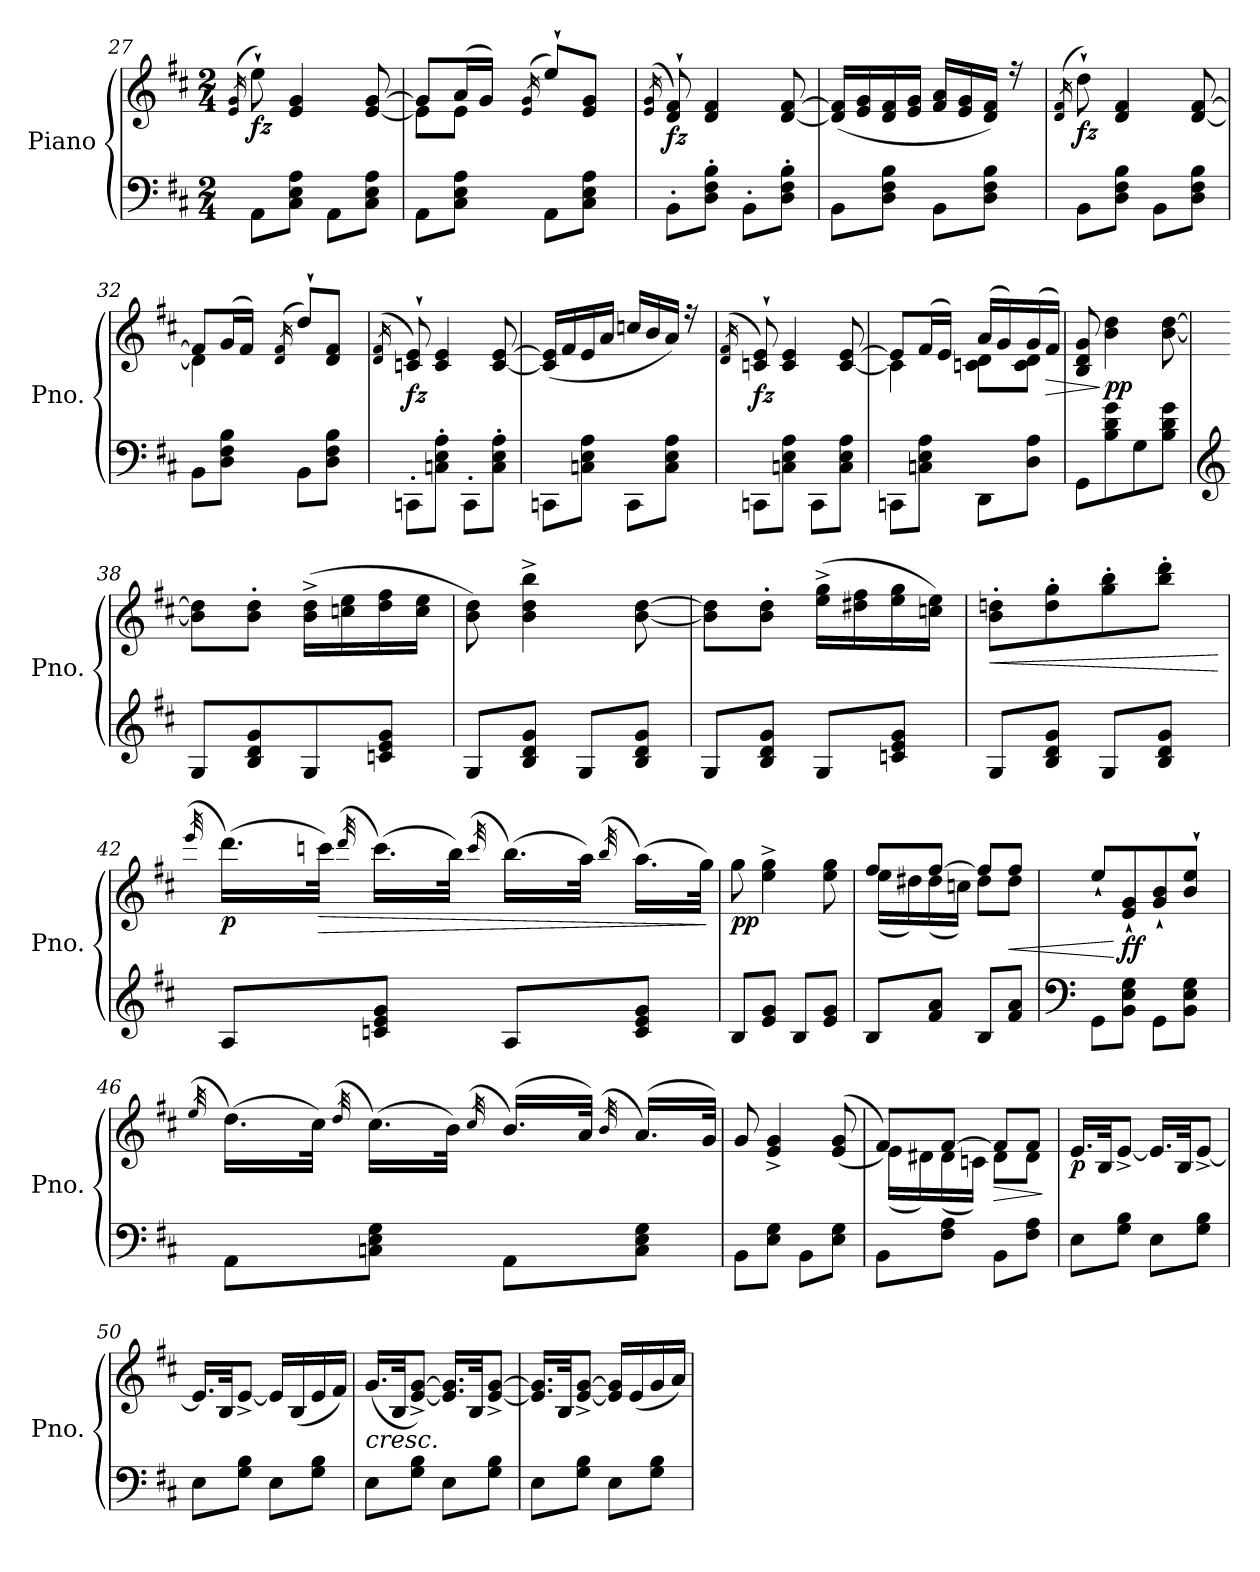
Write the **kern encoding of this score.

**kern	**kern	**dynam
*part1	*part1	*part1
*staff2	*staff1	*staff1/2
*I"Piano	*	*
*I'Pno.	*	*
*clefF4	*clefG2	*
*k[f#c#]	*k[f#c#]	*
*M2/4	*M2/4	*
=27	=27	=27
.	(<16qe/ 16qg/	.
*	*^	*
!	!	!	!LO:DY:b
8AA\L	8ee`\)	8ee`!yy	fz
8C#\ 8E\ 8A\J	4e/ 4g/	4e!yy 4g!yy	.
8AA\L	.	.	.
8C#\ 8E\ 8A\J	[8e/ [8g/	8ryy	.
=28	=28	=28	=28
*	*	*^	*
8AA\L	8g/L]	8e\L]	8..ryy	.
8C#\ 8E\ 8A\J	(>16a/L	8e\J	.	.
.	16g/JJ)	.	.	.
.	.	.	32e!yy 32g!yy	.
.	(<16qe/ 16qg/	.	.	.
8AA\L	8ee`/L)	4ryy	8ee`!yy	.
8C#\ 8E\ 8A\J	8e/ 8g/J	.	16.ryy	.
.	.	.	32e!yy 32g!yy	.
*	*v	*v	*v	*
=29	=29	=29
.	(<16qe/ 16qg/	.
*	*^	*
!	!	!	!LO:DY:b
8BB'\L	8d/` 8f#/`)	8d!yy` 8f#!yy`	fz
8D\' 8F#\' 8B\'J	4d/ 4f#/	4d!yy 4f#!yy	.
8BB'\L	.	.	.
8D\' 8F#\' 8B\'J	[8d/ [8f#/	8ryy	.
=30	=30	=30	=30
8BB\L	(<16d/] 16f#/]LL	4...ryy	.
.	16e/ 16g/	.	.
8D\ 8F#\ 8B\J	16d/ 16f#/	.	.
.	16e/ 16g/JJ	.	.
8BB\L	16f#/ 16a/LL	.	.
.	16e/ 16g/	.	.
8D\ 8F#\ 8B\J	16d/ 16f#/JJ)	.	.
.	16r	.	.
.	.	32d!yy 32f#!yy	.
!!LO:PB:g=z	!!
=31	=31	=31	=31
.	(<16qd/ 16qf#/	.	.
!	!	!	!LO:DY:b
8BB\L	8dd`\)	8dd`!yy	fz
8D\ 8F#\ 8B\J	4d/ 4f#/	4d!yy 4f#!yy	.
8BB\L	.	.	.
8D\ 8F#\ 8B\J	[8d/ [8f#/	8ryy	.
=32	=32	=32	=32
*	*	*^	*
8BB\L	8f#/L]	4d\]	8..ryy	.
8D\ 8F#\ 8B\J	(>16g/L	.	.	.
.	16f#/JJ)	.	.	.
.	.	.	32d!yy 32f#!yy	.
.	(<16qd/ 16qf#/	.	.	.
8BB\L	8dd`/L)	4ryy	8dd`!yy	.
8D\ 8F#\ 8B\J	8d/ 8f#/J	.	16.ryy	.
.	.	.	32d!yy 32f#!yy	.
*	*v	*v	*v	*
=33	=33	=33
.	(<16qd/ 16qf#/	.
*	*^	*
!	!	!	!LO:DY:b
8CCn'\L	8cn/` 8e/`)	8c!yy` 8e!yy`	fz
8Cn\' 8E\' 8A\'J	4c/ 4e/	4c!yy 4e!yy	.
8CC'\L	.	.	.
8C\' 8E\' 8A\'J	[8c/ [8e/	8ryy	.
=34	=34	=34	=34
8CCn\L	(<16cn/] 16e/]LL	4...ryy	.
.	16f#/	.	.
8Cn\ 8E\ 8A\J	16e/	.	.
.	16a/JJ	.	.
8CC\L	16ccn/LL	.	.
.	16b/	.	.
8C\ 8E\ 8A\J	16a/JJ)	.	.
.	16r	.	.
.	.	32d!yy 32f#!yy	.
=35	=35	=35	=35
.	(<16qd/ 16qf#/	.	.
!	!	!	!LO:DY:b
8CCn\L	8cn/` 8e/`)	8c!yy` 8e!yy`	fz
8Cn\ 8E\ 8A\J	4c/ 4e/	4c!yy 4e!yy	.
8CC\L	.	.	.
8C\ 8E\ 8A\J	[8c/ [8e/	8ryy	.
=36	=36	=36	=36
8CCn\L	8e/L]	4cn\]	.
8Cn\ 8E\ 8A\J	(>16f#/L	.	.
.	16e/JJ)	.	.
8DD\L	(>16a/LL	8c\ 8d\L	.
.	16g/)	.	.
8D\ 8A\J	(>16g/	8c\ 8d\J	.
!	!	!	!LO:HP:b
.	16f#/JJ)	.	>
*	*v	*v	*
!!LO:LB:g=z
=37	=37	=37
8GG\L	8B/ 8d/ 8g/	.
!	!	!LO:DY:n=1:b
8B\ 8d\ 8g\	4b\ 4dd\	] pp
8G\	.	.
8B\ 8d\ 8g\J	[8b\ [8dd\	.
=38	=38	=38
*clefG2	*	*
8G/L	8b\] 8dd\]L	.
8B/ 8d/ 8g/	8b\' 8dd\'J	.
8G/	(>16b\^ 16dd\^LL	.
.	16ccn\ 16ee\	.
8cn/ 8e/ 8g/J	16dd\ 16ff#\	.
.	16cc\ 16ee\JJ	.
=39	=39	=39
8G/L	8b\ 8dd\)	.
8B/ 8d/ 8g/J	4b\^ 4dd\^ 4bb\^	.
8G/L	.	.
8B/ 8d/ 8g/J	[8b\ [8dd\	.
=40	=40	=40
8G/L	8b\] 8dd\]L	.
8B/ 8d/ 8g/J	8b\' 8dd\'J	.
8G/L	(>16ee\^ 16gg\^LL	.
.	16dd#X\ 16ff#\	.
8cn/ 8e/ 8g/J	16ee\ 16gg\	.
.	16ccn\ 16ee\JJ)	.
=41	=41	=41
!	!	!LO:HP:b
*	*^	*
8G/L	8b\' 8ddn\'L	4...ryy	<
8B/ 8d/ 8g/J	8dd\' 8gg\'	.	.
8G/L	8gg\' 8bb\'	.	.
8B/ 8d/ 8g/J	8bb\' 8ddd\'J	.	.
.	.	32eee!yy	.
*	*v	*v	*
.	.	[
!!LO:LB:g=z
=42	=42	=42
.	(<32qeee/	.
*	*^	*
!	!	!	!LO:DY:b
8A/L	(>16.ddd\LL)	[16ddd!yy	p
.	.	64ddd!yy]	.
.	.	64cccn!yy	.
!	!	!	!LO:HP:b
.	32cccn\JJk)	32ddd!yy	>
.	(<32qddd/	.	.
8cn/ 8e/ 8g/J	(>16.ccc\LL)	[16ccc!yy	.
.	.	64ccc!yy]	.
.	.	64bb!yy	.
.	32bb\JJk)	32ccc!yy	.
.	(<32qccc/	.	.
8A/L	(>16.bb\LL)	[16bb!yy	.
.	.	64bb!yy]	.
.	.	64aa!yy	.
.	32aa\JJk)	32bb!yy	.
.	(<32qbb/	.	.
8c/ 8e/ 8g/J	(>16.aa\LL)	[16aa!yy	.
.	.	64aa!yy]	.
.	.	32.gg!yy	.
.	32gg\JJk)	.	.
*	*v	*v	*
.	.	]
=43	=43	=43
!	!	!LO:DY:b
8B/L	8gg\	pp
8e/ 8g/J	4ee\^ 4gg\^	.
8B/L	.	.
8e/ 8g/J	8ee\ 8gg\	.
=44	=44	=44
*	*^	*
8B/L	8ff#/L	(<16ee\LL	.
.	.	16dd#X\)	.
8f#/ 8a/J	[8ff#/J	(<16dd#\	.
.	.	16ccn\JJ)	.
8B/L	8ff#/L]	8dd#\L	.
!	!	!	!LO:HP:b
8f#/ 8a/J	8ff#/J	8dd#\J	<
!!LO:LB:g=z	!!
=45	=45	=45	=45
*clefF4	*	*	*
8GG\L	8ee`/L	4...ryy	.
!	!	!	!LO:DY:n=1:b
8BB\ 8E\ 8G\J	8e/` 8g/`	.	[ ff
8GG\L	8g/` 8b/`	.	.
8BB\ 8E\ 8G\J	8b/` 8ee/`J	.	.
.	.	32ee!yy	.
=46	=46	=46	=46
.	(<32qee/	.	.
8AA\L	(>16.dd\LL)	[16dd!yy	.
.	.	64dd!yy]	.
.	.	64ccn!yy	.
.	32cc\JJk)	32dd!yy	.
.	(<32qdd/	.	.
8Cn\ 8E\ 8G\J	(>16.cc\LL)	[16cc!yy	.
.	.	64cc!yy]	.
.	.	64b!yy	.
.	32b\JJk)	32cc!yy	.
.	(<32qcc/	.	.
8AA\L	(<16.b/LL)	[16b!yy	.
.	.	64b!yy]	.
.	.	64a!yy	.
.	32a/JJk)	32b!yy	.
.	(<32qb/	.	.
8C\ 8E\ 8G\J	(<16.a/LL)	[16a!yy	.
.	.	64a!yy]	.
.	.	32.g!yy	.
.	32g/JJk)	.	.
*	*v	*v	*
=47	=47	=47
8BB\L	8g/	.
8E\ 8G\J	4e/^ 4g/^	.
8BB\L	.	.
8E\ 8G\J	(>(<8e/ 8g/	.
!!LO:LB:g=z
=48	=48	=48
*	*^	*
8BB\L	8f#/L))	(<16e\LL	.
.	.	16d#X\)	.
8F#\ 8A\J	[8f#/J	(<16d#\	.
.	.	16cn\JJ)	.
!	!	!	!LO:HP:b
8BB\L	8f#/L]	8d#\L	>
8F#\ 8A\J	8f#/J	8d#\J	.
*	*v	*v	*
.	.	]
=49	=49	=49
!	!	!LO:DY:b
8E\L	16.e/LL	p
.	32B/JK	.
8G\ 8B\J	[8e^/J	.
8E\L	16.e/LL]	.
.	32B/JK	.
8G\ 8B\J	[8e^/J	.
=50	=50	=50
8E\L	16.e/LL]	.
.	32B/JK	.
8G\ 8B\J	[8e^/J	.
8E\L	16e/LL]	.
.	(<16B/	.
8G\ 8B\J	16e/	.
.	16f#/JJ)	.
=51	=51	=51
!	!LO:TX:b:i:t=cresc.	!
8E\L	(<16.g/LL	.
.	32B/JK	.
8G\ 8B\J	[8e/^ [8g/^J)	.
8E\L	16.e/] 16.g/]LL	.
.	32B/JK	.
8G\ 8B\J	[8e/^ [8g/^J	.
=52	=52	=52
8E\L	16.e/] 16.g/]LL	.
.	32B/JK	.
8G\ 8B\J	[8e/^ [8g/^J	.
8E\L	16e/] 16g/]LL	.
.	(<16e/	.
8G\ 8B\J	16g/	.
.	16a/JJ)	.
=	=	=
*-	*-	*-
